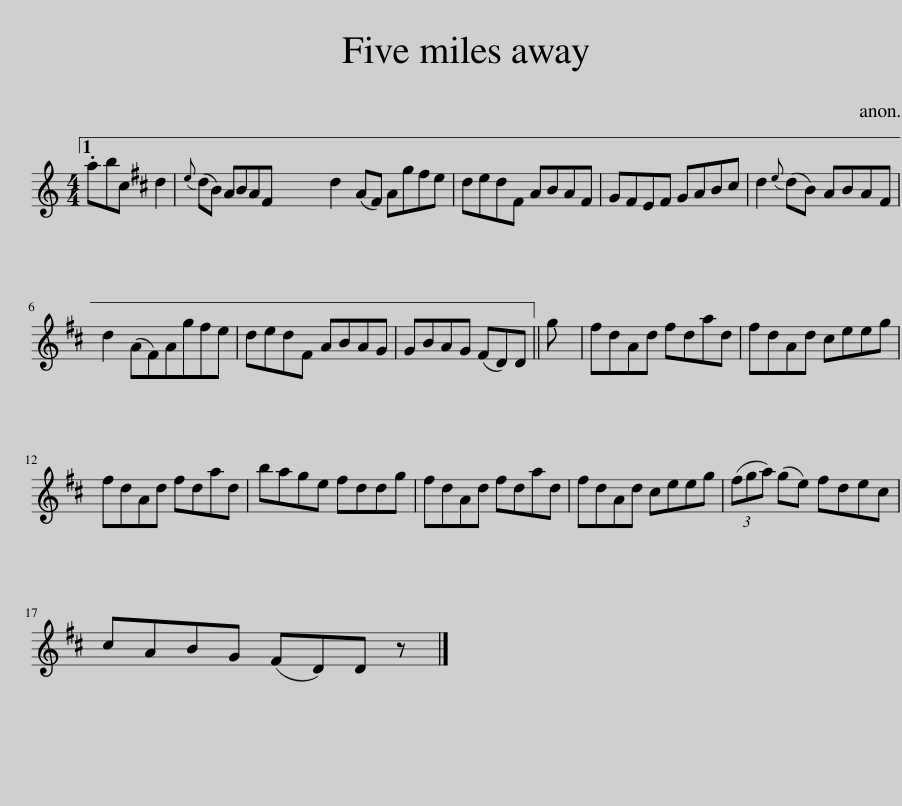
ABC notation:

X:1
L:1/8
M:4/4
I:linebreak $
K:C
V:1 treble
V:1
 .abc d2{e} (dB) ABA^F | d2 (A^F) Ag^fe | ded^F ABAF | G^FEF GAB^c | d2{e} (dB) ABA^F |$ %5
 d2 (A^F)Ag^fe | ded^F ABAG | GBAG (^FD)D || g | ^fdAd fdad | %10
 ^fdAd ^ceeg |$ ^fdAd fdad | bage ^fddg | ^fdAd fdad | ^fdAd ^ceeg | %15
 (3(^fga) (ge) fde^c |$ ^cABG (^FD)D z |] %17
